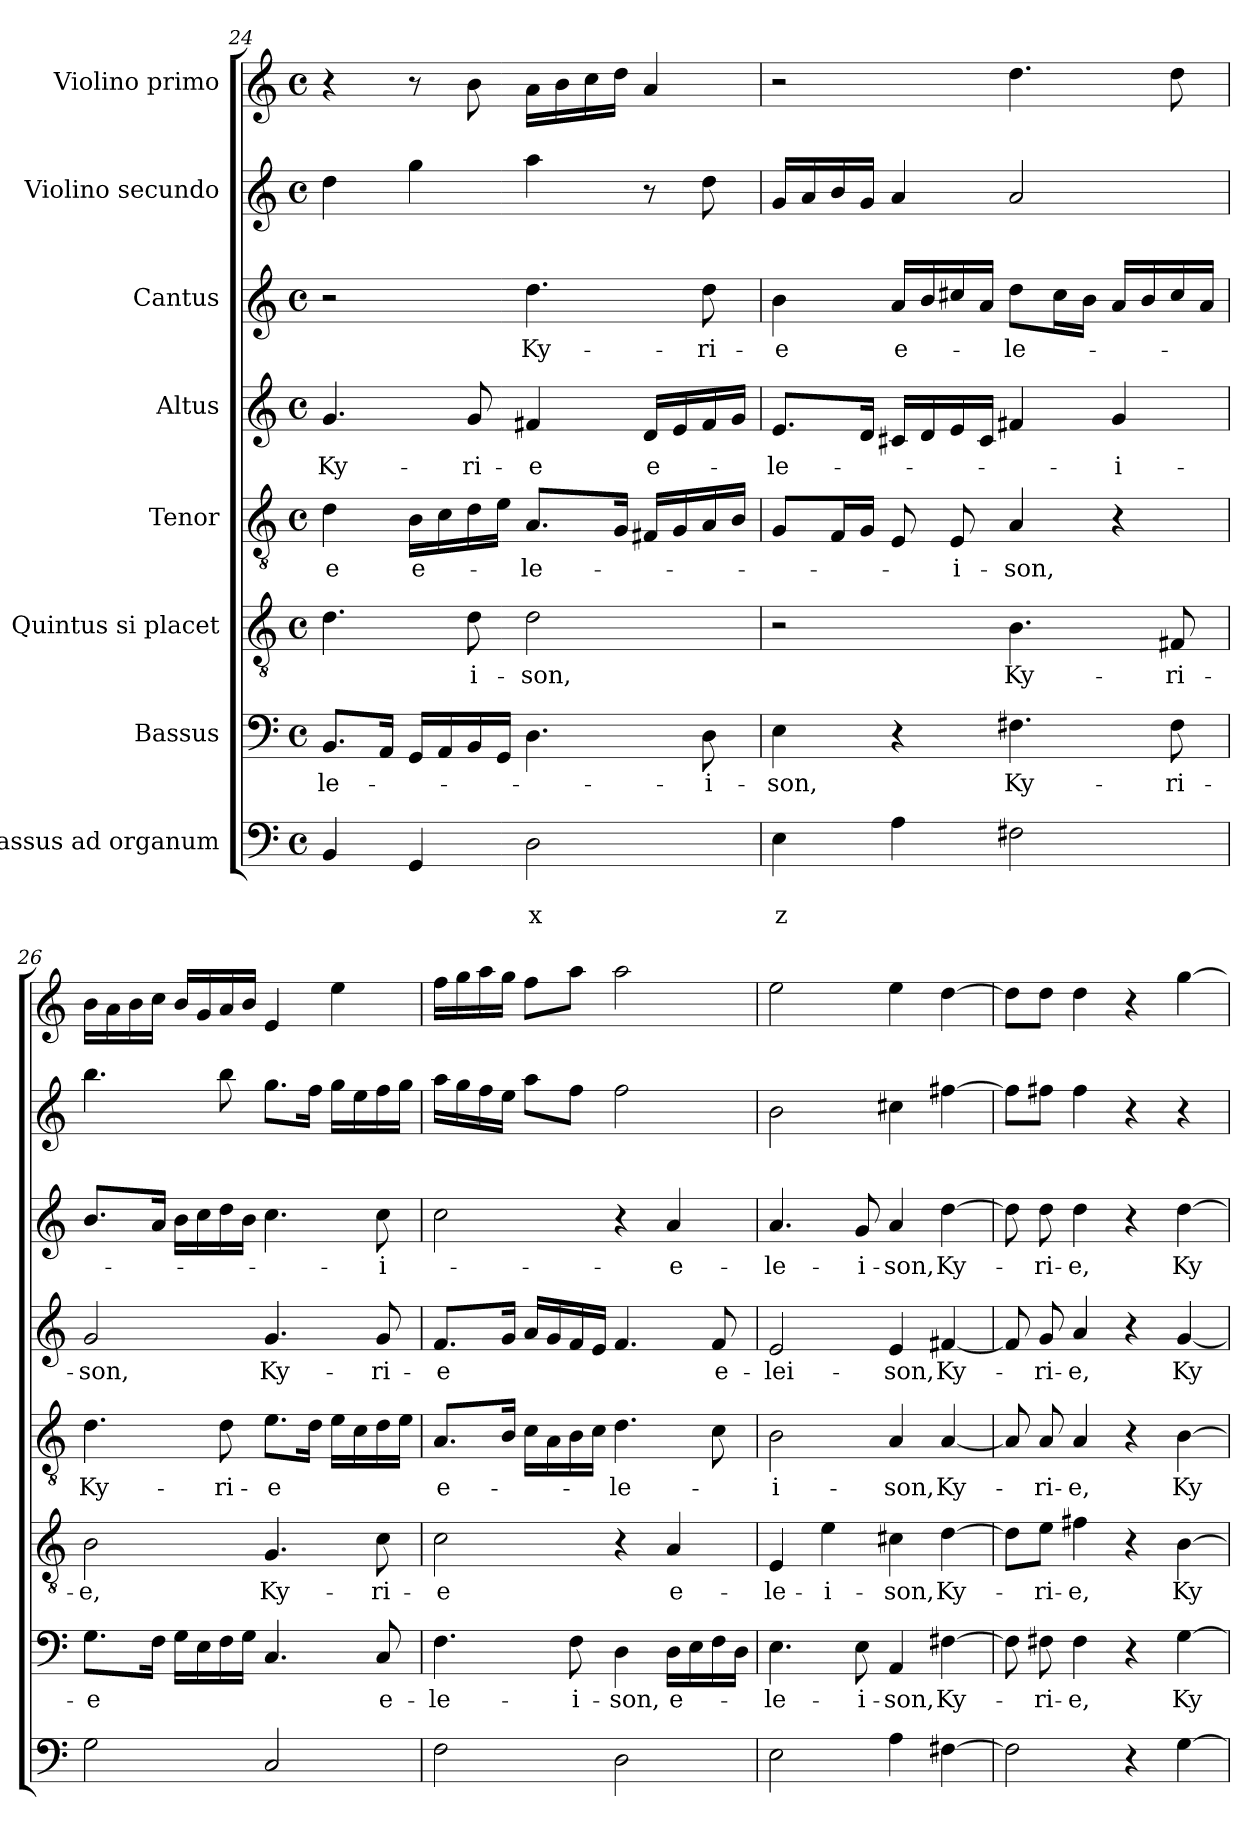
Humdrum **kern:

**kern	**text	**text	**kern	**text	**kern	**text	**kern	**text	**kern	**text	**kern	**text	**kern	**kern
*part8	*part8	*part8	*part7	*part7	*part6	*part6	*part5	*part5	*part4	*part4	*part3	*part3	*part2	*part1
*staff8	*staff8	*staff8	*staff7	*staff7	*staff6	*staff6	*staff5	*staff5	*staff4	*staff4	*staff3	*staff3	*staff2	*staff1
*I"Bassus ad organum	*	*	*I"Bassus	*	*I"Quintus si placet	*	*I"Tenor	*	*I"Altus	*	*I"Cantus	*	*I"Violino secundo	*I"Violino primo
*clefF4	*	*	*clefF4	*	*clefGv2	*	*clefGv2	*	*clefG2	*	*clefG2	*	*clefG2	*clefG2
*k[]	*	*	*k[]	*	*k[]	*	*k[]	*	*k[]	*	*k[]	*	*k[]	*k[]
*C:	*	*	*C:	*	*C:	*	*C:	*	*C:	*	*C:	*	*C:	*C:
*M4/4	*	*	*M4/4	*	*M4/4	*	*M4/4	*	*M4/4	*	*M4/4	*	*M4/4	*M4/4
*met(c)	*	*	*met(c)	*	*met(c)	*	*met(c)	*	*met(c)	*	*met(c)	*	*met(c)	*met(c)
=24	=24	=24	=24	=24	=24	=24	=24	=24	=24	=24	=24	=24	=24	=24
!	!	!	!	!LO:LY:b	!	!	!	!LO:LY:b	!	!LO:LY:b	!	!	!	!
4BB/	.	.	8.BB/L	-le-	4.d\	.	4d\	-e	4.g/	Ky-	2r	.	4dd\	4r
.	.	.	16AA/Jk	.	.	.	.	.	.	.	.	.	.	.
!	!	!	!	!	!	!	!	!LO:LY:b	!	!	!	!	!	!
4GG/	.	.	16GG/LL	.	.	.	16B\LL	e-	.	.	.	.	4gg\	8r
.	.	.	16AA/	.	.	.	16c\	.	.	.	.	.	.	.
!	!	!	!	!	!	!LO:LY:b	!	!	!	!LO:LY:b	!	!	!	!
.	.	.	16BB/	.	8d\	-i-	16d\	.	8g/	-ri-	.	.	.	8b\
.	.	.	16GG/JJ	.	.	.	16e\JJ	.	.	.	.	.	.	.
!	!	!LO:LY:b	!	!	!	!LO:LY:b	!	!LO:LY:b	!	!LO:LY:b	!	!LO:LY:b	!	!
2D\	.	x	4.D\	.	2d\	-son,	8.A/L	-le-	4f#X/	-e	4.dd\	Ky-	4aa\	16a\LL
.	.	.	.	.	.	.	.	.	.	.	.	.	.	16b\
.	.	.	.	.	.	.	.	.	.	.	.	.	.	16cc\
.	.	.	.	.	.	.	16G/Jk	.	.	.	.	.	.	16dd\JJ
!	!	!	!	!	!	!	!	!	!	!LO:LY:b	!	!	!	!
.	.	.	.	.	.	.	16F#X/LL	.	16d/LL	e-	.	.	8r	4a/
.	.	.	.	.	.	.	16G/	.	16e/	.	.	.	.	.
!	!	!	!	!LO:LY:b	!	!	!	!	!	!	!	!LO:LY:b	!	!
.	.	.	8D\	-i-	.	.	16A/	.	16f#/	.	8dd\	-ri-	8dd\	.
.	.	.	.	.	.	.	16B/JJ	.	16g/JJ	.	.	.	.	.
=25	=25	=25	=25	=25	=25	=25	=25	=25	=25	=25	=25	=25	=25	=25
!	!	!LO:LY:b	!	!LO:LY:b	!	!	!	!	!	!LO:LY:b	!	!LO:LY:b	!	!
4E\	.	z	4E\	-son,	2r	.	8G/L	.	8.e/L	-le-	4b\	-e	16g/LL	2r
.	.	.	.	.	.	.	.	.	.	.	.	.	16a/	.
.	.	.	.	.	.	.	16F/L	.	.	.	.	.	16b/	.
.	.	.	.	.	.	.	16G/JJ	.	16d/Jk	.	.	.	16g/JJ	.
!	!	!	!	!	!	!	!	!	!	!	!	!LO:LY:b	!	!
4A\	.	.	4r	.	.	.	8E/	.	16c#X/LL	.	16a/LL	e-	4a/	.
.	.	.	.	.	.	.	.	.	16d/	.	16b/	.	.	.
!	!	!	!	!	!	!	!	!LO:LY:b	!	!	!	!	!	!
.	.	.	.	.	.	.	8E/	-i-	16e/	.	16cc#X/	.	.	.
.	.	.	.	.	.	.	.	.	16c#/JJ	.	16a/JJ	.	.	.
!	!	!	!	!LO:LY:b	!	!LO:LY:b	!	!LO:LY:b	!	!	!	!LO:LY:b	!	!
2F#X\	.	.	4.F#X\	Ky-	4.B\	Ky-	4A/	-son,	4f#X/	.	8dd\L	-le-	2a/	4.dd\
.	.	.	.	.	.	.	.	.	.	.	16cc#\L	.	.	.
.	.	.	.	.	.	.	.	.	.	.	16b\JJ	.	.	.
!	!	!	!	!	!	!	!	!	!	!LO:LY:b	!	!	!	!
.	.	.	.	.	.	.	4r	.	4g/	-i-	16a/LL	.	.	.
.	.	.	.	.	.	.	.	.	.	.	16b/	.	.	.
!	!	!	!	!LO:LY:b	!	!LO:LY:b	!	!	!	!	!	!	!	!
.	.	.	8F#\	-ri-	8F#X/	-ri-	.	.	.	.	16cc#/	.	.	8dd\
.	.	.	.	.	.	.	.	.	.	.	16a/JJ	.	.	.
!!LO:LB:g=z
=26	=26	=26	=26	=26	=26	=26	=26	=26	=26	=26	=26	=26	=26	=26
!	!	!	!	!LO:LY:b	!	!LO:LY:b	!	!LO:LY:b	!	!LO:LY:b	!	!	!	!
2G\	.	.	8.G\L	-e	2B\	-e,	4.d\	Ky-	2g/	-son,	8.b/L	.	4.bb\	16b\LL
.	.	.	.	.	.	.	.	.	.	.	.	.	.	16a\
.	.	.	.	.	.	.	.	.	.	.	.	.	.	16b\
.	.	.	16F\Jk	.	.	.	.	.	.	.	16a/Jk	.	.	16cc\JJ
.	.	.	16G\LL	.	.	.	.	.	.	.	16b\LL	.	.	16b/LL
.	.	.	16E\	.	.	.	.	.	.	.	16cc\	.	.	16g/
!	!	!	!	!	!	!	!	!LO:LY:b	!	!	!	!	!	!
.	.	.	16F\	.	.	.	8d\	-ri-	.	.	16dd\	.	8bb\	16a/
.	.	.	16G\JJ	.	.	.	.	.	.	.	16b\JJ	.	.	16b/JJ
!	!	!	!	!	!	!LO:LY:b	!	!LO:LY:b	!	!LO:LY:b	!	!	!	!
2C/	.	.	4.C/	.	4.G/	Ky-	8.e\L	-e	4.g/	Ky-	4.cc\	.	8.gg\L	4e/
.	.	.	.	.	.	.	16d\Jk	.	.	.	.	.	16ff\Jk	.
.	.	.	.	.	.	.	16e\LL	.	.	.	.	.	16gg\LL	4ee\
.	.	.	.	.	.	.	16c\	.	.	.	.	.	16ee\	.
!	!	!	!	!LO:LY:b	!	!LO:LY:b	!	!	!	!LO:LY:b	!	!LO:LY:b	!	!
.	.	.	8C/	e-	8c\	-ri-	16d\	.	8g/	-ri-	8cc\	-i-	16ff\	.
.	.	.	.	.	.	.	16e\JJ	.	.	.	.	.	16gg\JJ	.
=27	=27	=27	=27	=27	=27	=27	=27	=27	=27	=27	=27	=27	=27	=27
!	!	!	!	!LO:LY:b	!	!LO:LY:b	!	!LO:LY:b	!	!LO:LY:b	!	!	!	!
2F\	.	.	4.F\	-le-	2c\	-e	8.A/L	e-	8.f/L	-e	2cc\	.	16aa\LL	16ff\LL
.	.	.	.	.	.	.	.	.	.	.	.	.	16gg\	16gg\
.	.	.	.	.	.	.	.	.	.	.	.	.	16ff\	16aa\
.	.	.	.	.	.	.	16B/Jk	.	16g/Jk	.	.	.	16ee\JJ	16gg\JJ
.	.	.	.	.	.	.	16c\LL	.	16a/LL	.	.	.	8aa\L	8ff\L
.	.	.	.	.	.	.	16A\	.	16g/	.	.	.	.	.
!	!	!	!	!LO:LY:b	!	!	!	!	!	!	!	!	!	!
.	.	.	8F\	-i-	.	.	16B\	.	16f/	.	.	.	8ff\J	8aa\J
.	.	.	.	.	.	.	16c\JJ	.	16e/JJ	.	.	.	.	.
!	!	!	!	!LO:LY:b	!	!	!	!LO:LY:b	!	!	!	!	!	!
2D\	.	.	4D\	-son,	4r	.	4.d\	-le-	4.f/	.	4r	.	2ff\	2aa\
!	!	!	!	!LO:LY:b	!	!LO:LY:b	!	!	!	!	!	!LO:LY:b	!	!
.	.	.	16D\LL	e-	4A/	e-	.	.	.	.	4a/	-e-	.	.
.	.	.	16E\	.	.	.	.	.	.	.	.	.	.	.
!	!	!	!	!	!	!	!	!	!	!LO:LY:b	!	!	!	!
.	.	.	16F\	.	.	.	8c\	.	8f/	e-	.	.	.	.
.	.	.	16D\JJ	.	.	.	.	.	.	.	.	.	.	.
=28	=28	=28	=28	=28	=28	=28	=28	=28	=28	=28	=28	=28	=28	=28
!	!	!	!	!LO:LY:b	!	!LO:LY:b	!	!LO:LY:b	!	!LO:LY:b	!	!LO:LY:b	!	!
2E\	.	.	4.E\	-le-	4E/	-le-	2B\	-i-	2e/	-lei-	4.a/	-le-	2b\	2ee\
!	!	!	!	!	!	!LO:LY:b	!	!	!	!	!	!	!	!
.	.	.	.	.	4e\	-i-	.	.	.	.	.	.	.	.
!	!	!	!	!LO:LY:b	!	!	!	!	!	!	!	!LO:LY:b	!	!
.	.	.	8E\	-i-	.	.	.	.	.	.	8g/	-i-	.	.
!	!	!	!	!LO:LY:b	!	!LO:LY:b	!	!LO:LY:b	!	!LO:LY:b	!	!LO:LY:b	!	!
4A\	.	.	4AA/	-son,	4c#X\	-son,	4A/	-son,	4e/	-son,	4a/	-son,	4cc#X\	4ee\
!	!	!	!	!LO:LY:b	!	!LO:LY:b	!	!LO:LY:b	!	!LO:LY:b	!	!LO:LY:b	!	!
[4F#X\	.	.	[4F#X\	Ky-	[4d\	Ky-	[4A/	Ky-	[4f#X/	Ky-	[4dd\	Ky-	[4ff#X\	[4dd\
=29	=29	=29	=29	=29	=29	=29	=29	=29	=29	=29	=29	=29	=29	=29
2F#\]	.	.	8F#\]	.	8d\L]	.	8A/]	.	8f#/]	.	8dd\]	.	8ff#\L]	8dd\L]
!	!	!	!	!LO:LY:b	!	!LO:LY:b	!	!LO:LY:b	!	!LO:LY:b	!	!LO:LY:b	!	!
.	.	.	8F#X\	-ri-	8e\J	-ri-	8A/	-ri-	8g/	-ri-	8dd\	-ri-	8ff#X\J	8dd\J
!	!	!	!	!LO:LY:b	!	!LO:LY:b	!	!LO:LY:b	!	!LO:LY:b	!	!LO:LY:b	!	!
.	.	.	4F#\	-e,	4f#X\	-e,	4A/	-e,	4a/	-e,	4dd\	-e,	4ff#\	4dd\
4r	.	.	4r	.	4r	.	4r	.	4r	.	4r	.	4r	4r
!	!	!	!	!LO:LY:b	!	!LO:LY:b	!	!LO:LY:b	!	!LO:LY:b	!	!LO:LY:b	!	!
[4G\	.	.	[4G\	Ky-	[4B\	Ky-	[4B\	Ky-	[4g/	Ky-	[4dd\	Ky-	4r	[4gg\
=	=	=	=	=	=	=	=	=	=	=	=	=	=	=
*-	*-	*-	*-	*-	*-	*-	*-	*-	*-	*-	*-	*-	*-	*-
